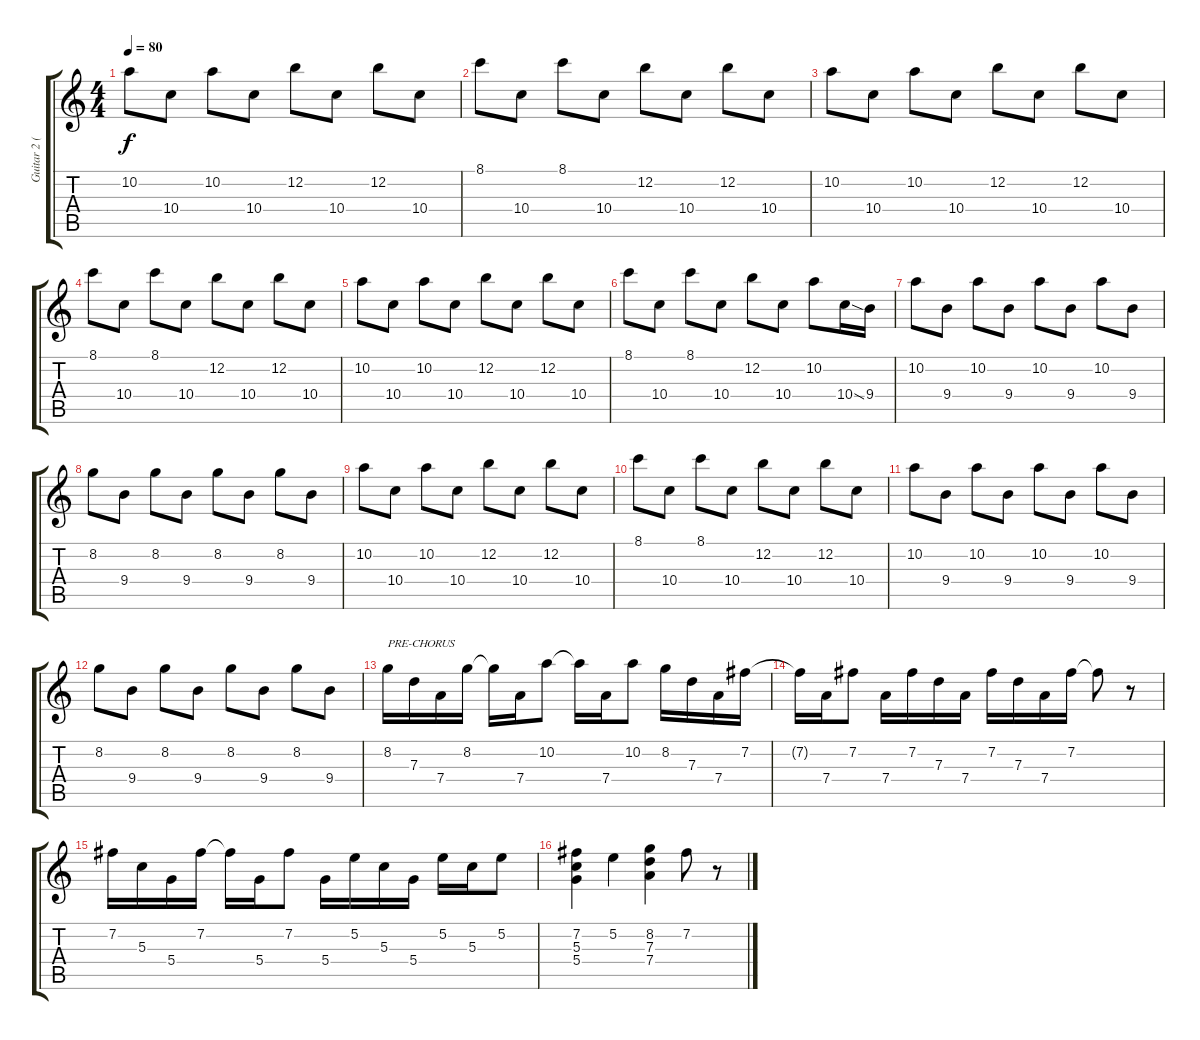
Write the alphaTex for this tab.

\track ("Guitar 2 (Disto)" "Guitar 2 (") {instrument distortionguitar}
\staff {score tabs}
\tuning (E4 B3 G3 D3 A2 E2) {hide}
\ts (4 4)
\tempo 80
\clef g2
\ks c
10.2.8{dy f instrument distortionguitar} 10.4.8 10.2.8 10.4.8 12.2.8 10.4.8 12.2.8 10.4.8 |
8.1.8 10.4.8 8.1.8 10.4.8 12.2.8 10.4.8 12.2.8 10.4.8 |
10.2.8 10.4.8 10.2.8 10.4.8 12.2.8 10.4.8 12.2.8 10.4.8 |
8.1.8 10.4.8 8.1.8 10.4.8 12.2.8 10.4.8 12.2.8 10.4.8 |
10.2.8 10.4.8 10.2.8 10.4.8 12.2.8 10.4.8 12.2.8 10.4.8 |
8.1.8 10.4.8 8.1.8 10.4.8 12.2.8 10.4.8 10.2.8 10.4{ss}.16 9.4.16 |
10.2.8 9.4.8 10.2.8 9.4.8 10.2.8 9.4.8 10.2.8 9.4.8 |
8.2.8 9.4.8 8.2.8 9.4.8 8.2.8 9.4.8 8.2.8 9.4.8 |
10.2.8 10.4.8 10.2.8 10.4.8 12.2.8 10.4.8 12.2.8 10.4.8 |
8.1.8 10.4.8 8.1.8 10.4.8 12.2.8 10.4.8 12.2.8 10.4.8 |
10.2.8 9.4.8 10.2.8 9.4.8 10.2.8 9.4.8 10.2.8 9.4.8 |
8.2.8 9.4.8 8.2.8 9.4.8 8.2.8 9.4.8 8.2.8 9.4.8 |
8.2.16{txt "PRE-CHORUS"} 7.3.16 7.4.16 8.2.16 8.2{t}.16 7.4.16 10.2.8 10.2{t}.16 7.4.16 10.2.8 8.2.16 7.3.16 7.4.16 7.2.16 |
7.2{t}.16 7.4.16 7.2.8 7.4.16 7.2.16 7.3.16 7.4.16 7.2.16 7.3.16 7.4.16 7.2.16 7.2{t}.8 r.8 |
7.2.16 5.3.16 5.4.16 7.2.16 7.2{t}.16 5.4.16 7.2.8 5.4.16 5.2.16 5.3.16 5.4.16 5.2.16 5.3.16 5.2.8 |
(7.2 5.3 5.4).4 5.2.4 (8.2 7.3 7.4).4 7.2.8 r.8
